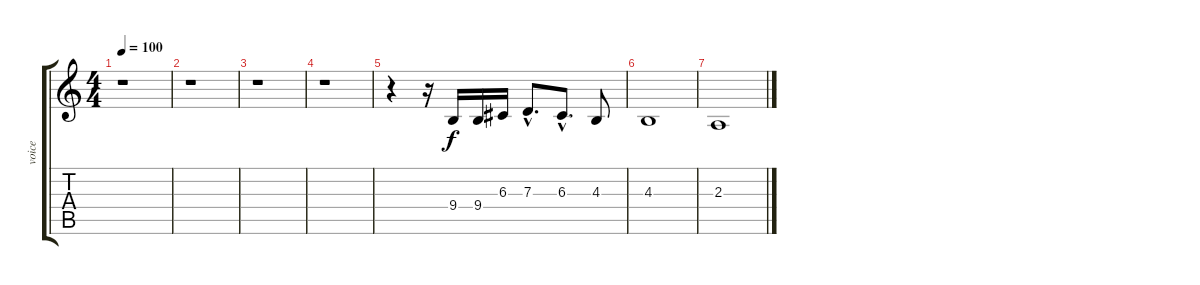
\track ("voice" "voice") {instrument trumpet}
\staff {score tabs}
\tuning (E4 B3 G3 D3 A2 E2) {hide}
\ts (4 4)
\tempo 100
\clef g2
\ks c
r.1{dy f} |
r.1 |
r.1 |
r.1 |
r.4 r.16 9.4.16 9.4.16 6.3.16 7.3{hac}.8{d} 6.3{hac}.8{d} 4.3.8 |
4.3.1 |
2.3.1
